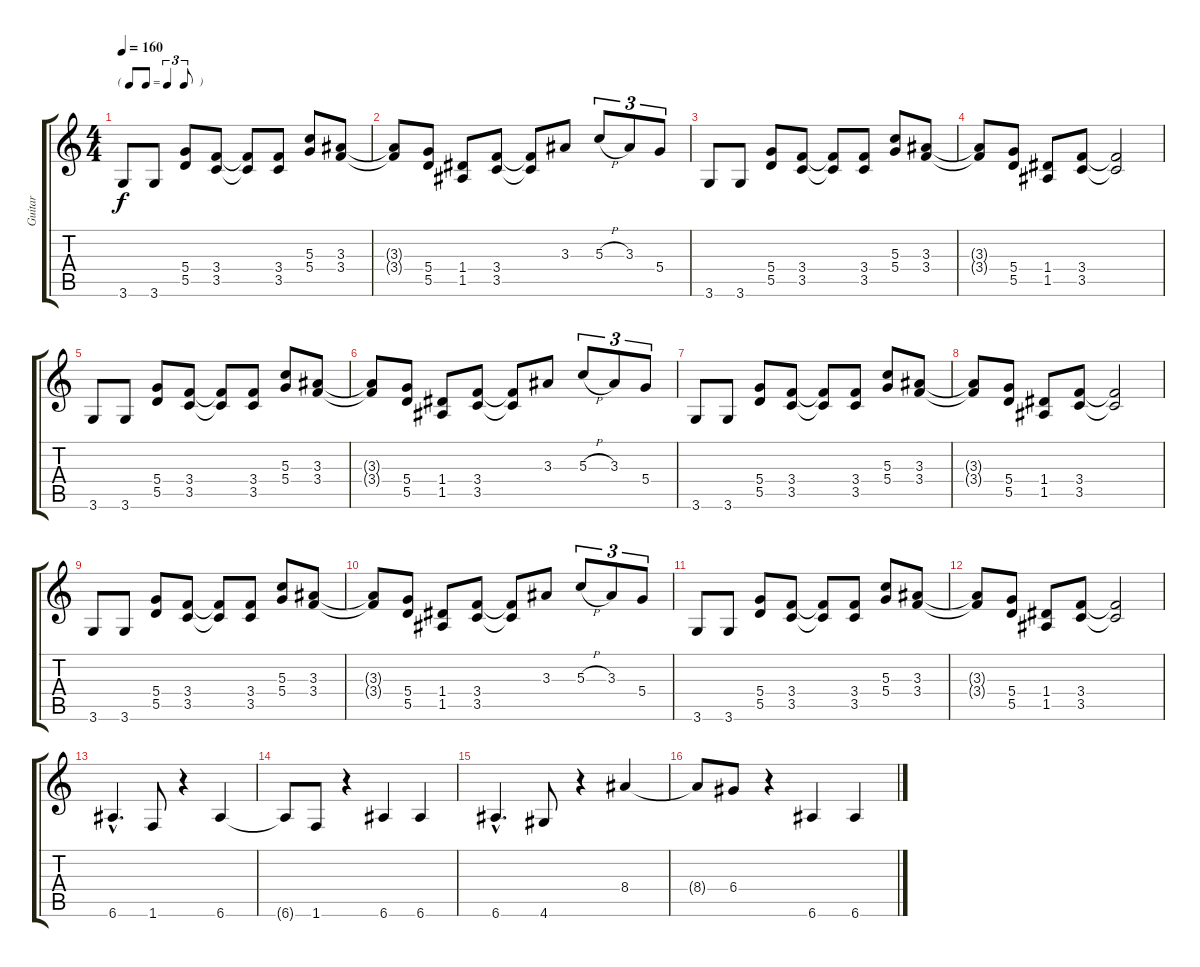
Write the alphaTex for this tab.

\track ("Guitar" "Guitar") {instrument distortionguitar}
\staff {score tabs}
\tuning (E4 B3 G3 D3 A2 E2) {hide}
\ts (4 4)
\tf triplet8th
\tempo 160
\clef g2
\ks c
3.6.8{dy f instrument distortionguitar} 3.6.8 (5.4 5.5).8 (3.4 3.5).8 (3.4{t} 3.5{t}).8 (3.4 3.5).8 (5.3 5.4).8 (3.3 3.4).8 |
(3.3{t} 3.4{t}).8 (5.4 5.5).8 (1.4 1.5).8 (3.4 3.5).8 (3.4{t} 3.5{t}).8 3.3.8 5.3{h}.8{tu (3 2)} 3.3.8{tu (3 2)} 5.4.8{tu (3 2)} |
3.6.8 3.6.8 (5.4 5.5).8 (3.4 3.5).8 (3.4{t} 3.5{t}).8 (3.4 3.5).8 (5.3 5.4).8 (3.3 3.4).8 |
(3.3{t} 3.4{t}).8 (5.4 5.5).8 (1.4 1.5).8 (3.4 3.5).8 (3.4{t} 3.5{t}).2 |
3.6.8 3.6.8 (5.4 5.5).8 (3.4 3.5).8 (3.4{t} 3.5{t}).8 (3.4 3.5).8 (5.3 5.4).8 (3.3 3.4).8 |
(3.3{t} 3.4{t}).8 (5.4 5.5).8 (1.4 1.5).8 (3.4 3.5).8 (3.4{t} 3.5{t}).8 3.3.8 5.3{h}.8{tu (3 2)} 3.3.8{tu (3 2)} 5.4.8{tu (3 2)} |
3.6.8 3.6.8 (5.4 5.5).8 (3.4 3.5).8 (3.4{t} 3.5{t}).8 (3.4 3.5).8 (5.3 5.4).8 (3.3 3.4).8 |
(3.3{t} 3.4{t}).8 (5.4 5.5).8 (1.4 1.5).8 (3.4 3.5).8 (3.4{t} 3.5{t}).2 |
3.6.8 3.6.8 (5.4 5.5).8 (3.4 3.5).8 (3.4{t} 3.5{t}).8 (3.4 3.5).8 (5.3 5.4).8 (3.3 3.4).8 |
(3.3{t} 3.4{t}).8 (5.4 5.5).8 (1.4 1.5).8 (3.4 3.5).8 (3.4{t} 3.5{t}).8 3.3.8 5.3{h}.8{tu (3 2)} 3.3.8{tu (3 2)} 5.4.8{tu (3 2)} |
3.6.8 3.6.8 (5.4 5.5).8 (3.4 3.5).8 (3.4{t} 3.5{t}).8 (3.4 3.5).8 (5.3 5.4).8 (3.3 3.4).8 |
(3.3{t} 3.4{t}).8 (5.4 5.5).8 (1.4 1.5).8 (3.4 3.5).8 (3.4{t} 3.5{t}).2 |
6.6{hac}.4{d} 1.6.8 r.4 6.6.4 |
6.6{t}.8 1.6.8 r.4 6.6.4 6.6.4 |
6.6{hac}.4{d} 4.6.8 r.4 8.4.4 |
8.4{t}.8 6.4.8 r.4 6.6.4 6.6.4
